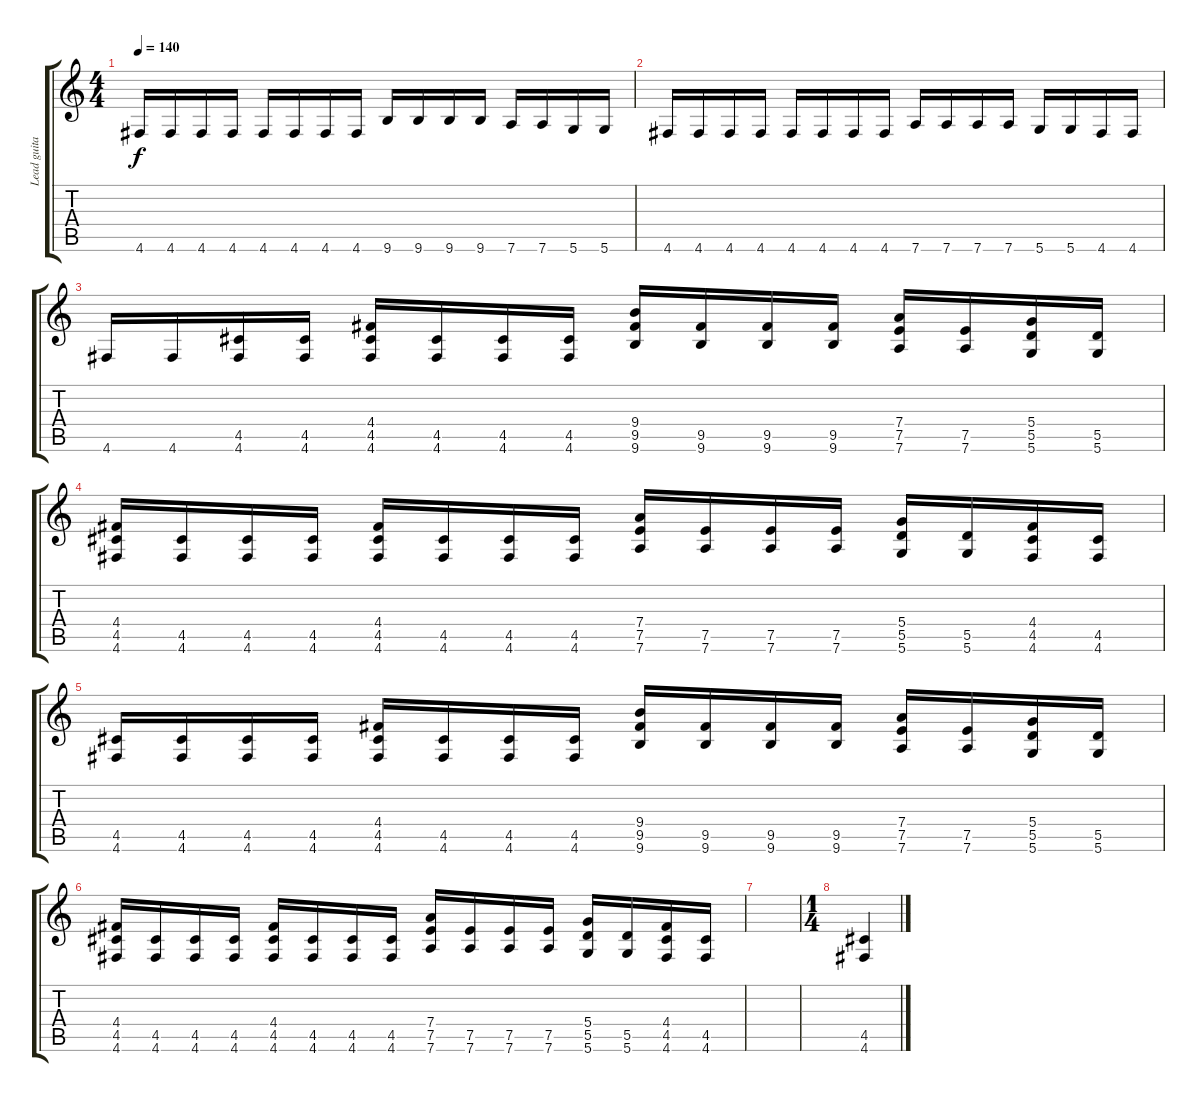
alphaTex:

\track ("Lead guitar" "Lead guita") {instrument distortionguitar}
\staff {score tabs}
\tuning (E4 B3 G3 D3 A2 D2) {hide}
\ts (4 4)
\tempo 140
\clef g2
\ks c
4.6.16{dy f} 4.6.16 4.6.16 4.6.16 4.6.16 4.6.16 4.6.16 4.6.16 9.6.16 9.6.16 9.6.16 9.6.16 7.6.16 7.6.16 5.6.16 5.6.16 |
4.6.16 4.6.16 4.6.16 4.6.16 4.6.16 4.6.16 4.6.16 4.6.16 7.6.16 7.6.16 7.6.16 7.6.16 5.6.16 5.6.16 4.6.16 4.6.16 |
4.6.16 4.6.16 (4.5 4.6).16 (4.5 4.6).16 (4.4 4.5 4.6).16 (4.5 4.6).16 (4.5 4.6).16 (4.5 4.6).16 (9.4 9.5 9.6).16 (9.5 9.6).16 (9.5 9.6).16 (9.5 9.6).16 (7.4 7.5 7.6).16 (7.5 7.6).16 (5.4 5.5 5.6).16 (5.5 5.6).16 |
(4.4 4.5 4.6).16 (4.5 4.6).16 (4.5 4.6).16 (4.5 4.6).16 (4.4 4.5 4.6).16 (4.5 4.6).16 (4.5 4.6).16 (4.5 4.6).16 (7.4 7.5 7.6).16 (7.5 7.6).16 (7.5 7.6).16 (7.5 7.6).16 (5.4 5.5 5.6).16 (5.5 5.6).16 (4.4 4.5 4.6).16 (4.5 4.6).16 |
(4.5 4.6).16 (4.5 4.6).16 (4.5 4.6).16 (4.5 4.6).16 (4.4 4.5 4.6).16 (4.5 4.6).16 (4.5 4.6).16 (4.5 4.6).16 (9.4 9.5 9.6).16 (9.5 9.6).16 (9.5 9.6).16 (9.5 9.6).16 (7.4 7.5 7.6).16 (7.5 7.6).16 (5.4 5.5 5.6).16 (5.5 5.6).16 |
(4.4 4.5 4.6).16{volume 9} (4.5 4.6).16 (4.5 4.6).16 (4.5 4.6).16 (4.4 4.5 4.6).16 (4.5 4.6).16 (4.5 4.6).16 (4.5 4.6).16 (7.4 7.5 7.6).16 (7.5 7.6).16 (7.5 7.6).16 (7.5 7.6).16 (5.4 5.5 5.6).16 (5.5 5.6).16 (4.4 4.5 4.6).16 (4.5 4.6).16 |
|
\ts (1 4)
(4.5 4.6).4
